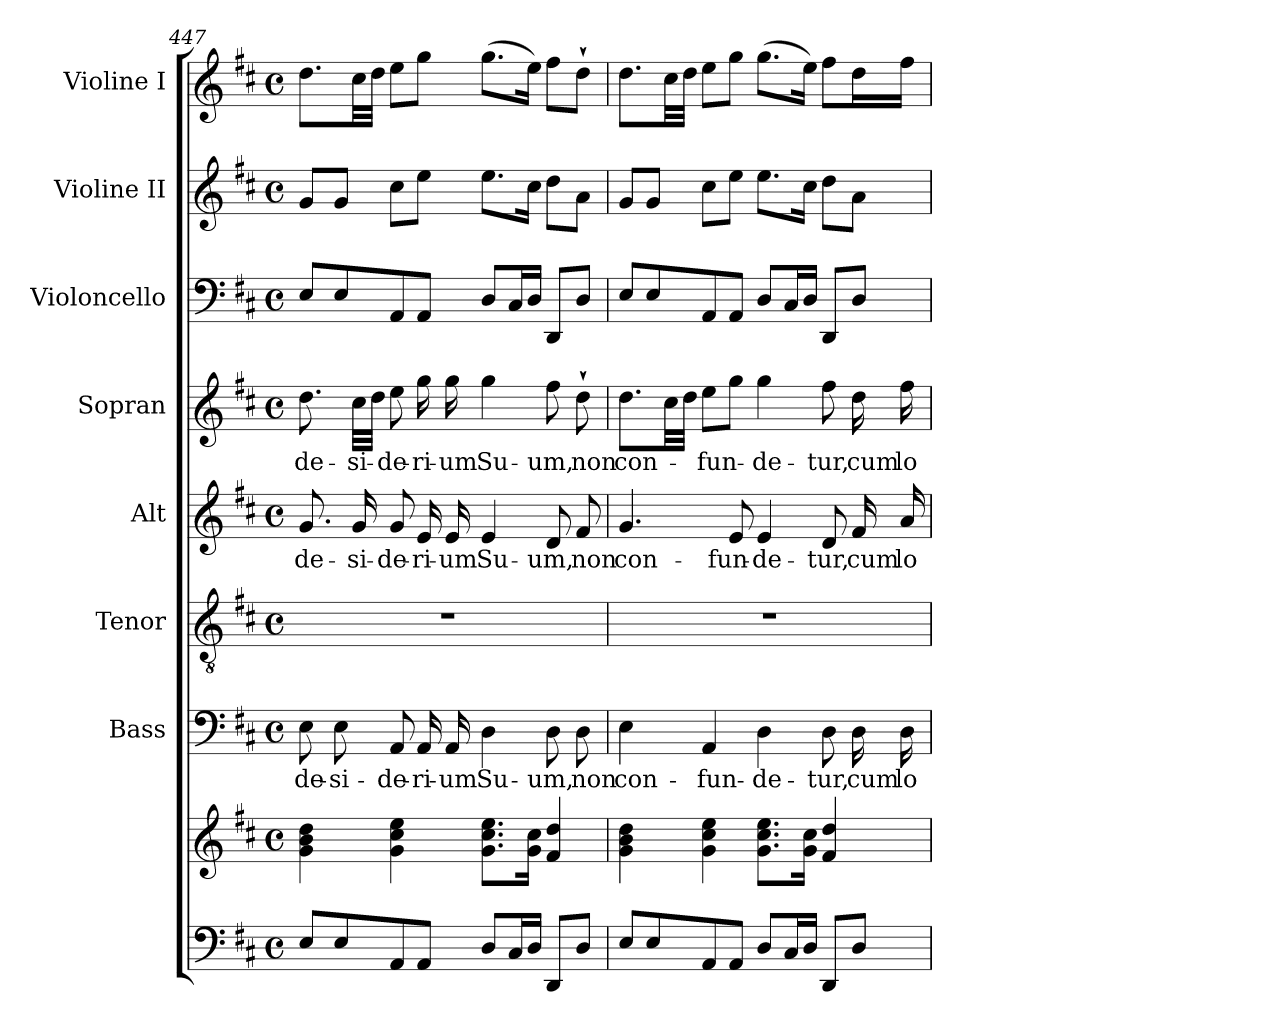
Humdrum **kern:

**kern	**kern	**kern	**text	**kern	**kern	**text	**kern	**text	**kern	**kern	**kern
*part8	*part8	*part7	*part7	*part6	*part5	*part5	*part4	*part4	*part3	*part2	*part1
*staff9	*staff8	*staff7	*staff7	*staff6	*staff5	*staff5	*staff4	*staff4	*staff3	*staff2	*staff1
*	*	*I"Bass	*	*I"Tenor	*I"Alt	*	*I"Sopran	*	*I"Violoncello	*I"Violine II	*I"Violine I
*	*	*I'B.	*	*I'T.	*I'A.	*	*I'S.	*	*I'Vc.	*I'Vl. II	*I'Vl. I
*clefF4	*clefG2	*clefF4	*	*clefGv2	*clefG2	*	*clefG2	*	*clefF4	*clefG2	*clefG2
*	*	*	*	*	*	*	*	*	*ITrd7c12	*	*
*k[f#c#]	*k[f#c#]	*k[f#c#]	*	*k[f#c#]	*k[f#c#]	*	*k[f#c#]	*	*k[f#c#]	*k[f#c#]	*k[f#c#]
*D:	*D:	*D:	*	*D:	*D:	*	*D:	*	*D:	*D:	*D:
*M4/4	*M4/4	*M4/4	*	*M4/4	*M4/4	*	*M4/4	*	*M4/4	*M4/4	*M4/4
*met(c)	*met(c)	*met(c)	*	*met(c)	*met(c)	*	*met(c)	*	*met(c)	*met(c)	*met(c)
=447	=447	=447	=447	=447	=447	=447	=447	=447	=447	=447	=447
!	!	!	!LO:LY:b	!	!	!LO:LY:b	!	!LO:LY:b	!	!	!
8E/L	4g\ 4b\ 4dd\	8E\	de-	1r	8.g/	de-	8.dd\	de-	8EE/L	8g/L	8.dd\L
!	!	!	!LO:LY:b	!	!	!	!	!	!	!	!
8E/	.	8E\	-si-	.	.	.	.	.	8EE/	8g/J	.
!	!	!	!	!	!	!LO:LY:b	!	!LO:LY:b	!	!	!
.	.	.	.	.	16g/	-si-	32cc#\LLL	-si-	.	.	32cc#\LL
.	.	.	.	.	.	.	32dd\JJJ	.	.	.	32dd\JJJ
!	!	!	!LO:LY:b	!	!	!LO:LY:b	!	!LO:LY:b	!	!	!
8AA/	4g\ 4cc#\ 4ee\	8AA/	-de-	.	8g/	-de-	8ee\	-de-	8AAA/	8cc#\L	8ee\L
!	!	!	!LO:LY:b	!	!	!LO:LY:b	!	!LO:LY:b	!	!	!
8AA/J	.	16AA/	-ri-	.	16e/	-ri-	16gg\	-ri-	8AAA/J	8ee\J	8gg\J
!	!	!	!LO:LY:b	!	!	!LO:LY:b	!	!LO:LY:b	!	!	!
.	.	16AA/	-um	.	16e/	-um	16gg\	-um	.	.	.
!	!	!	!LO:LY:b	!	!	!LO:LY:b	!	!LO:LY:b	!	!	!
8D/L	8.g\ 8.cc#\ 8.ee\L	4D\	Su-	.	4e/	Su-	4gg\	Su-	8DD/L	8.ee\L	(>8.gg\L
16C#/L	.	.	.	.	.	.	.	.	16CC#/L	.	.
16D/JJ	16g\ 16cc#\Jk	.	.	.	.	.	.	.	16DD/JJ	16cc#\Jk	16ee\Jk)
!	!	!	!LO:LY:b	!	!	!LO:LY:b	!	!LO:LY:b	!	!	!
8DD/L	4f#/ 4dd/	8D\	-um,	.	8d/	-um,	8ff#\	-um,	8DDD/L	8dd\L	8ff#\L
!	!	!	!LO:LY:b	!	!	!LO:LY:b	!	!LO:LY:b	!	!	!
8D/J	.	8D\	non	.	8f#/	non	8dd`>\	non	8DD/J	8a\J	8dd`>\J
=448	=448	=448	=448	=448	=448	=448	=448	=448	=448	=448	=448
!	!	!	!LO:LY:b	!	!	!LO:LY:b	!	!LO:LY:b	!	!	!
8E/L	4g\ 4b\ 4dd\	4E\	con-	1r	4.g/	con-	8.dd\L	con-	8EE/L	8g/L	8.dd\L
8E/	.	.	.	.	.	.	.	.	8EE/	8g/J	.
.	.	.	.	.	.	.	32cc#\LL	.	.	.	32cc#\LL
.	.	.	.	.	.	.	32dd\JJJ	.	.	.	32dd\JJJ
!	!	!	!LO:LY:b	!	!	!	!	!LO:LY:b	!	!	!
8AA/	4g\ 4cc#\ 4ee\	4AA/	-fun-	.	.	.	8ee\L	-fun-	8AAA/	8cc#\L	8ee\L
!	!	!	!	!	!	!LO:LY:b	!	!	!	!	!
8AA/J	.	.	.	.	8e/	-fun-	8gg\J	.	8AAA/J	8ee\J	8gg\J
!	!	!	!LO:LY:b	!	!	!LO:LY:b	!	!LO:LY:b	!	!	!
8D/L	8.g\ 8.cc#\ 8.ee\L	4D\	-de-	.	4e/	-de-	4gg\	-de-	8DD/L	8.ee\L	(>8.gg\L
16C#/L	.	.	.	.	.	.	.	.	16CC#/L	.	.
16D/JJ	16g\ 16cc#\Jk	.	.	.	.	.	.	.	16DD/JJ	16cc#\Jk	16ee\Jk)
!	!	!	!LO:LY:b	!	!	!LO:LY:b	!	!LO:LY:b	!	!	!
8DD/L	4f#/ 4dd/	8D\	-tur,	.	8d/	-tur,	8ff#\	-tur,	8DDD/L	8dd\L	8ff#\L
!	!	!	!LO:LY:b	!	!	!LO:LY:b	!	!LO:LY:b	!	!	!
8D/J	.	16D\	cum	.	16f#/	cum	16dd\	cum	8DD/J	8a\J	16dd\L
!	!	!	!LO:LY:b	!	!	!LO:LY:b	!	!LO:LY:b	!	!	!
.	.	16D\	lo-	.	16a/	lo-	16ff#\	lo-	.	.	16ff#\JJ
=	=	=	=	=	=	=	=	=	=	=	=
*-	*-	*-	*-	*-	*-	*-	*-	*-	*-	*-	*-
